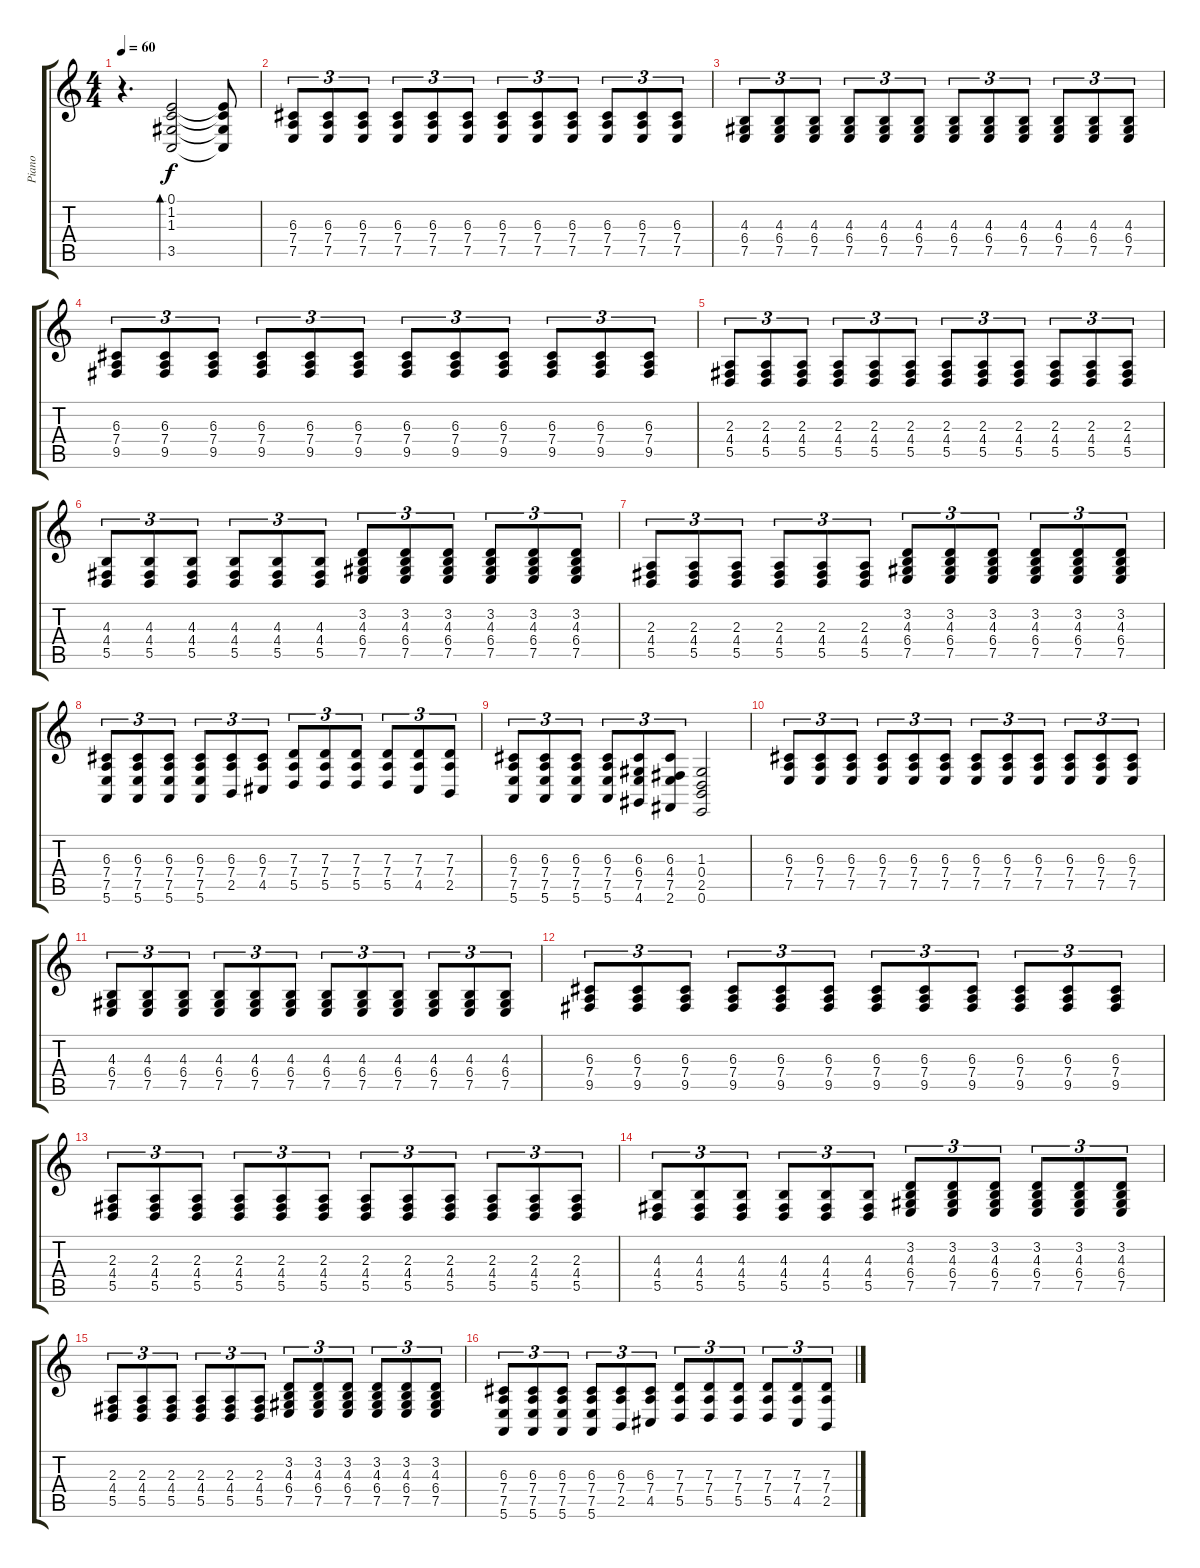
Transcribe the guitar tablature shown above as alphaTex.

\track ("Piano" "Piano") {instrument acousticgrandpiano}
\staff {score tabs}
\tuning (E4 B3 G3 D3 A2 E2) {hide}
\ts (4 4)
\tempo 60
\clef g2
\ks c
r.4{d dy f instrument acousticgrandpiano} (0.1 1.2 1.3 3.5).2{bd 240} (0.1{t} 1.2{t} 1.3{t} 3.5{t}).8 |
(6.3 7.4 7.5).8{tu (3 2)} (6.3 7.4 7.5).8{tu (3 2)} (6.3 7.4 7.5).8{tu (3 2)} (6.3 7.4 7.5).8{tu (3 2)} (6.3 7.4 7.5).8{tu (3 2)} (6.3 7.4 7.5).8{tu (3 2)} (6.3 7.4 7.5).8{tu (3 2)} (6.3 7.4 7.5).8{tu (3 2)} (6.3 7.4 7.5).8{tu (3 2)} (6.3 7.4 7.5).8{tu (3 2)} (6.3 7.4 7.5).8{tu (3 2)} (6.3 7.4 7.5).8{tu (3 2)} |
(4.3 6.4 7.5).8{tu (3 2)} (4.3 6.4 7.5).8{tu (3 2)} (4.3 6.4 7.5).8{tu (3 2)} (4.3 6.4 7.5).8{tu (3 2)} (4.3 6.4 7.5).8{tu (3 2)} (4.3 6.4 7.5).8{tu (3 2)} (4.3 6.4 7.5).8{tu (3 2)} (4.3 6.4 7.5).8{tu (3 2)} (4.3 6.4 7.5).8{tu (3 2)} (4.3 6.4 7.5).8{tu (3 2)} (4.3 6.4 7.5).8{tu (3 2)} (4.3 6.4 7.5).8{tu (3 2)} |
(6.3 7.4 9.5).8{tu (3 2)} (6.3 7.4 9.5).8{tu (3 2)} (6.3 7.4 9.5).8{tu (3 2)} (6.3 7.4 9.5).8{tu (3 2)} (6.3 7.4 9.5).8{tu (3 2)} (6.3 7.4 9.5).8{tu (3 2)} (6.3 7.4 9.5).8{tu (3 2)} (6.3 7.4 9.5).8{tu (3 2)} (6.3 7.4 9.5).8{tu (3 2)} (6.3 7.4 9.5).8{tu (3 2)} (6.3 7.4 9.5).8{tu (3 2)} (6.3 7.4 9.5).8{tu (3 2)} |
(2.3 4.4 5.5).8{tu (3 2)} (2.3 4.4 5.5).8{tu (3 2)} (2.3 4.4 5.5).8{tu (3 2)} (2.3 4.4 5.5).8{tu (3 2)} (2.3 4.4 5.5).8{tu (3 2)} (2.3 4.4 5.5).8{tu (3 2)} (2.3 4.4 5.5).8{tu (3 2)} (2.3 4.4 5.5).8{tu (3 2)} (2.3 4.4 5.5).8{tu (3 2)} (2.3 4.4 5.5).8{tu (3 2)} (2.3 4.4 5.5).8{tu (3 2)} (2.3 4.4 5.5).8{tu (3 2)} |
(4.3 4.4 5.5).8{tu (3 2)} (4.3 4.4 5.5).8{tu (3 2)} (4.3 4.4 5.5).8{tu (3 2)} (4.3 4.4 5.5).8{tu (3 2)} (4.3 4.4 5.5).8{tu (3 2)} (4.3 4.4 5.5).8{tu (3 2)} (3.2 4.3 6.4 7.5).8{tu (3 2)} (3.2 4.3 6.4 7.5).8{tu (3 2)} (3.2 4.3 6.4 7.5).8{tu (3 2)} (3.2 4.3 6.4 7.5).8{tu (3 2)} (3.2 4.3 6.4 7.5).8{tu (3 2)} (3.2 4.3 6.4 7.5).8{tu (3 2)} |
(2.3 4.4 5.5).8{tu (3 2)} (2.3 4.4 5.5).8{tu (3 2)} (2.3 4.4 5.5).8{tu (3 2)} (2.3 4.4 5.5).8{tu (3 2)} (2.3 4.4 5.5).8{tu (3 2)} (2.3 4.4 5.5).8{tu (3 2)} (3.2 4.3 6.4 7.5).8{tu (3 2)} (3.2 4.3 6.4 7.5).8{tu (3 2)} (3.2 4.3 6.4 7.5).8{tu (3 2)} (3.2 4.3 6.4 7.5).8{tu (3 2)} (3.2 4.3 6.4 7.5).8{tu (3 2)} (3.2 4.3 6.4 7.5).8{tu (3 2)} |
(6.3 7.4 7.5 5.6).8{tu (3 2)} (6.3 7.4 7.5 5.6).8{tu (3 2)} (6.3 7.4 7.5 5.6).8{tu (3 2)} (6.3 7.4 7.5 5.6).8{tu (3 2)} (6.3 7.4 2.5).8{tu (3 2)} (6.3 7.4 4.5).8{tu (3 2)} (7.3 7.4 5.5).8{tu (3 2)} (7.3 7.4 5.5).8{tu (3 2)} (7.3 7.4 5.5).8{tu (3 2)} (7.3 7.4 5.5).8{tu (3 2)} (7.3 7.4 4.5).8{tu (3 2)} (7.3 7.4 2.5).8{tu (3 2)} |
(6.3 7.4 7.5 5.6).8{tu (3 2)} (6.3 7.4 7.5 5.6).8{tu (3 2)} (6.3 7.4 7.5 5.6).8{tu (3 2)} (6.3 7.4 7.5 5.6).8{tu (3 2)} (6.3 6.4 7.5 4.6).8{tu (3 2)} (6.3 4.4 7.5 2.6).8{tu (3 2)} (1.3 0.4 2.5 0.6).2 |
(6.3 7.4 7.5).8{tu (3 2)} (6.3 7.4 7.5).8{tu (3 2)} (6.3 7.4 7.5).8{tu (3 2)} (6.3 7.4 7.5).8{tu (3 2)} (6.3 7.4 7.5).8{tu (3 2)} (6.3 7.4 7.5).8{tu (3 2)} (6.3 7.4 7.5).8{tu (3 2)} (6.3 7.4 7.5).8{tu (3 2)} (6.3 7.4 7.5).8{tu (3 2)} (6.3 7.4 7.5).8{tu (3 2)} (6.3 7.4 7.5).8{tu (3 2)} (6.3 7.4 7.5).8{tu (3 2)} |
(4.3 6.4 7.5).8{tu (3 2)} (4.3 6.4 7.5).8{tu (3 2)} (4.3 6.4 7.5).8{tu (3 2)} (4.3 6.4 7.5).8{tu (3 2)} (4.3 6.4 7.5).8{tu (3 2)} (4.3 6.4 7.5).8{tu (3 2)} (4.3 6.4 7.5).8{tu (3 2)} (4.3 6.4 7.5).8{tu (3 2)} (4.3 6.4 7.5).8{tu (3 2)} (4.3 6.4 7.5).8{tu (3 2)} (4.3 6.4 7.5).8{tu (3 2)} (4.3 6.4 7.5).8{tu (3 2)} |
(6.3 7.4 9.5).8{tu (3 2)} (6.3 7.4 9.5).8{tu (3 2)} (6.3 7.4 9.5).8{tu (3 2)} (6.3 7.4 9.5).8{tu (3 2)} (6.3 7.4 9.5).8{tu (3 2)} (6.3 7.4 9.5).8{tu (3 2)} (6.3 7.4 9.5).8{tu (3 2)} (6.3 7.4 9.5).8{tu (3 2)} (6.3 7.4 9.5).8{tu (3 2)} (6.3 7.4 9.5).8{tu (3 2)} (6.3 7.4 9.5).8{tu (3 2)} (6.3 7.4 9.5).8{tu (3 2)} |
(2.3 4.4 5.5).8{tu (3 2)} (2.3 4.4 5.5).8{tu (3 2)} (2.3 4.4 5.5).8{tu (3 2)} (2.3 4.4 5.5).8{tu (3 2)} (2.3 4.4 5.5).8{tu (3 2)} (2.3 4.4 5.5).8{tu (3 2)} (2.3 4.4 5.5).8{tu (3 2)} (2.3 4.4 5.5).8{tu (3 2)} (2.3 4.4 5.5).8{tu (3 2)} (2.3 4.4 5.5).8{tu (3 2)} (2.3 4.4 5.5).8{tu (3 2)} (2.3 4.4 5.5).8{tu (3 2)} |
(4.3 4.4 5.5).8{tu (3 2)} (4.3 4.4 5.5).8{tu (3 2)} (4.3 4.4 5.5).8{tu (3 2)} (4.3 4.4 5.5).8{tu (3 2)} (4.3 4.4 5.5).8{tu (3 2)} (4.3 4.4 5.5).8{tu (3 2)} (3.2 4.3 6.4 7.5).8{tu (3 2)} (3.2 4.3 6.4 7.5).8{tu (3 2)} (3.2 4.3 6.4 7.5).8{tu (3 2)} (3.2 4.3 6.4 7.5).8{tu (3 2)} (3.2 4.3 6.4 7.5).8{tu (3 2)} (3.2 4.3 6.4 7.5).8{tu (3 2)} |
(2.3 4.4 5.5).8{tu (3 2)} (2.3 4.4 5.5).8{tu (3 2)} (2.3 4.4 5.5).8{tu (3 2)} (2.3 4.4 5.5).8{tu (3 2)} (2.3 4.4 5.5).8{tu (3 2)} (2.3 4.4 5.5).8{tu (3 2)} (3.2 4.3 6.4 7.5).8{tu (3 2)} (3.2 4.3 6.4 7.5).8{tu (3 2)} (3.2 4.3 6.4 7.5).8{tu (3 2)} (3.2 4.3 6.4 7.5).8{tu (3 2)} (3.2 4.3 6.4 7.5).8{tu (3 2)} (3.2 4.3 6.4 7.5).8{tu (3 2)} |
(6.3 7.4 7.5 5.6).8{tu (3 2)} (6.3 7.4 7.5 5.6).8{tu (3 2)} (6.3 7.4 7.5 5.6).8{tu (3 2)} (6.3 7.4 7.5 5.6).8{tu (3 2)} (6.3 7.4 2.5).8{tu (3 2)} (6.3 7.4 4.5).8{tu (3 2)} (7.3 7.4 5.5).8{tu (3 2)} (7.3 7.4 5.5).8{tu (3 2)} (7.3 7.4 5.5).8{tu (3 2)} (7.3 7.4 5.5).8{tu (3 2)} (7.3 7.4 4.5).8{tu (3 2)} (7.3 7.4 2.5).8{tu (3 2)}
